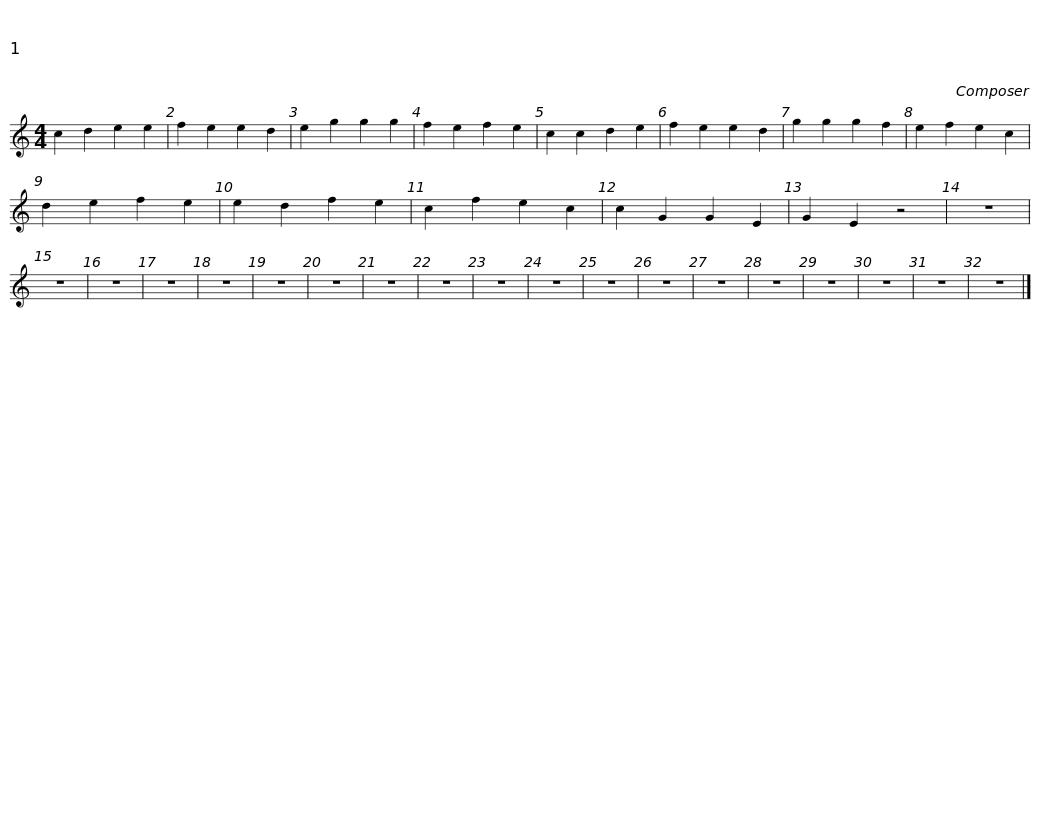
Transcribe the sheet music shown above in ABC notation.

X:1
L:1/8
M:4/4
I:linebreak $
K:C
V:1 treble
V:1
 c2 d2 e2 e2 | f2 e2 e2 d2 | e2 g2 g2 g2 | f2 e2 f2 e2 |$ c2 c2 d2 e2 | %5
 f2 e2 e2 d2 | g2 g2 g2 f2 | e2 f2 e2 c2 |$ d2 e2 f2 e2 | e2 d2 f2 e2 | %10
 c2 f2 e2 c2 | c2 G2 G2 E2 |$ G2 E2 z4 | z8 | z8 | %15
 z8 |$ z8 | z8 | z8 | z8 |$ %20
 z8 | z8 | z8 | z8 |$ z8 | %25
 z8 | z8 | z8 |$ z8 | z8 | %30
 z8 | z8 |] %32
